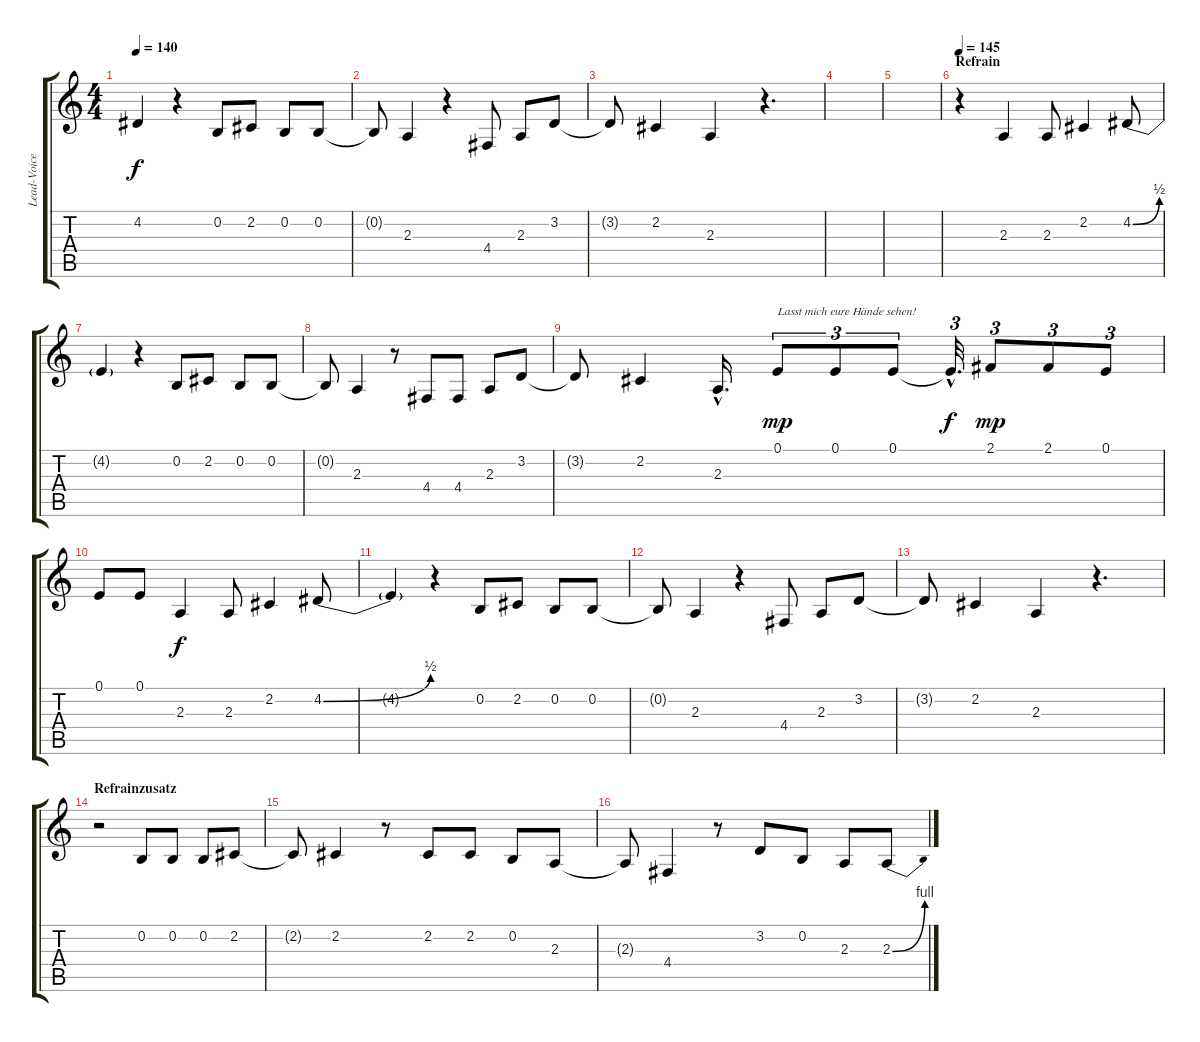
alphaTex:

\track ("Lead-Voice (Farin)" "Lead-Voice") {instrument trombone}
\staff {score tabs}
\tuning (E4 B3 G3 D3 A2 E2) {hide}
\ts (4 4)
\tempo 140
\clef g2
\ks c
4.2{t}.4{dy f} r.4 0.2.8 2.2.8 0.2.8 0.2.8 |
0.2{t}.8 2.3.4 r.4 4.4.8 2.3.8 3.2.8 |
3.2{t}.8 2.2.4 2.3.4 r.4{d} |
|
|
\section ("" "Refrain")
\tempo 145
r.4 2.3.4 2.3.8 2.2.4 4.2{be (bend 0 0 60 2)}.8 |
4.2{t}.4 r.4 0.2.8 2.2.8 0.2.8 0.2.8 |
0.2{t}.8 2.3.4 r.8 4.4.8 4.4.8 2.3.8 3.2.8 |
3.2{t}.8 2.2.4 2.3{hac}.16{d} 0.1.8{tu (3 2) txt "Lasst mich eure Hände sehen!" dy mp} 0.1.8{tu (3 2)} 0.1.8{tu (3 2)} 0.1{hac t}.32{d tu (3 2) dy f} 2.1.8{tu (3 2) dy mp} 2.1.8{tu (3 2)} 0.1.8{tu (3 2)} |
0.1.8 0.1.8 2.3.4{dy f} 2.3.8 2.2.4 4.2{be (bend 0 0 60 2)}.8 |
4.2{t}.4 r.4 0.2.8 2.2.8 0.2.8 0.2.8 |
0.2{t}.8 2.3.4 r.4 4.4.8 2.3.8 3.2.8 |
3.2{t}.8 2.2.4 2.3.4 r.4{d} |
\section ("" "Refrainzusatz")
r.2 0.2.8 0.2.8 0.2.8 2.2.8 |
2.2{t}.8 2.2.4 r.8 2.2.8 2.2.8 0.2.8 2.3.8 |
2.3{t}.8 4.4.4 r.8 3.2.8 0.2.8 2.3.8 2.3{be (bend 0 0 60 4)}.8
